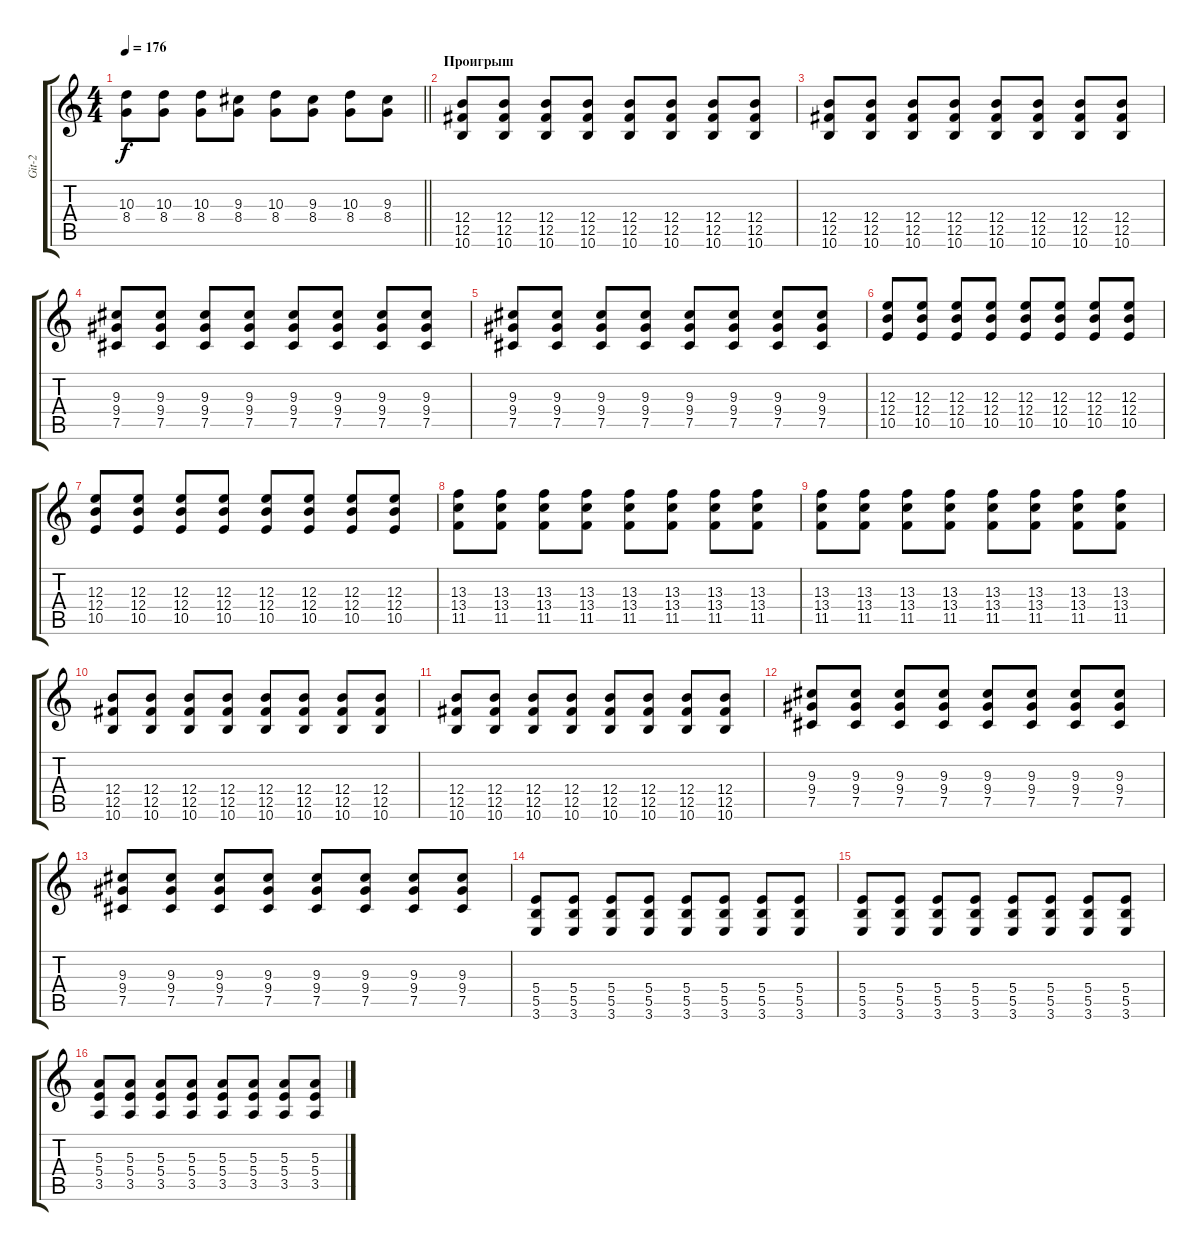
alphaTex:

\track ("Git-2" "Git-2") {instrument distortionguitar}
\staff {score tabs}
\tuning (C4 Ab3 E3 B2 Gb2 Db2) {hide}
\ts (4 4)
\tempo 176
\clef g2
\barLineRight lightlight
\ks c
(10.3 8.4).8{dy f} (10.3 8.4).8 (10.3 8.4).8 (9.3 8.4).8 (10.3 8.4).8 (9.3 8.4).8 (10.3 8.4).8 (9.3 8.4).8 |
\section ("" "Проигрыш")
(12.4 12.5 10.6).8 (12.4 12.5 10.6).8 (12.4 12.5 10.6).8 (12.4 12.5 10.6).8 (12.4 12.5 10.6).8 (12.4 12.5 10.6).8 (12.4 12.5 10.6).8 (12.4 12.5 10.6).8 |
(12.4 12.5 10.6).8 (12.4 12.5 10.6).8 (12.4 12.5 10.6).8 (12.4 12.5 10.6).8 (12.4 12.5 10.6).8 (12.4 12.5 10.6).8 (12.4 12.5 10.6).8 (12.4 12.5 10.6).8 |
(9.3 9.4 7.5).8 (9.3 9.4 7.5).8 (9.3 9.4 7.5).8 (9.3 9.4 7.5).8 (9.3 9.4 7.5).8 (9.3 9.4 7.5).8 (9.3 9.4 7.5).8 (9.3 9.4 7.5).8 |
(9.3 9.4 7.5).8 (9.3 9.4 7.5).8 (9.3 9.4 7.5).8 (9.3 9.4 7.5).8 (9.3 9.4 7.5).8 (9.3 9.4 7.5).8 (9.3 9.4 7.5).8 (9.3 9.4 7.5).8 |
(12.3 12.4 10.5).8 (12.3 12.4 10.5).8 (12.3 12.4 10.5).8 (12.3 12.4 10.5).8 (12.3 12.4 10.5).8 (12.3 12.4 10.5).8 (12.3 12.4 10.5).8 (12.3 12.4 10.5).8 |
(12.3 12.4 10.5).8 (12.3 12.4 10.5).8 (12.3 12.4 10.5).8 (12.3 12.4 10.5).8 (12.3 12.4 10.5).8 (12.3 12.4 10.5).8 (12.3 12.4 10.5).8 (12.3 12.4 10.5).8 |
(13.3 13.4 11.5).8 (13.3 13.4 11.5).8 (13.3 13.4 11.5).8 (13.3 13.4 11.5).8 (13.3 13.4 11.5).8 (13.3 13.4 11.5).8 (13.3 13.4 11.5).8 (13.3 13.4 11.5).8 |
(13.3 13.4 11.5).8 (13.3 13.4 11.5).8 (13.3 13.4 11.5).8 (13.3 13.4 11.5).8 (13.3 13.4 11.5).8 (13.3 13.4 11.5).8 (13.3 13.4 11.5).8 (13.3 13.4 11.5).8 |
(12.4 12.5 10.6).8 (12.4 12.5 10.6).8 (12.4 12.5 10.6).8 (12.4 12.5 10.6).8 (12.4 12.5 10.6).8 (12.4 12.5 10.6).8 (12.4 12.5 10.6).8 (12.4 12.5 10.6).8 |
(12.4 12.5 10.6).8 (12.4 12.5 10.6).8 (12.4 12.5 10.6).8 (12.4 12.5 10.6).8 (12.4 12.5 10.6).8 (12.4 12.5 10.6).8 (12.4 12.5 10.6).8 (12.4 12.5 10.6).8 |
(9.3 9.4 7.5).8 (9.3 9.4 7.5).8 (9.3 9.4 7.5).8 (9.3 9.4 7.5).8 (9.3 9.4 7.5).8 (9.3 9.4 7.5).8 (9.3 9.4 7.5).8 (9.3 9.4 7.5).8 |
(9.3 9.4 7.5).8 (9.3 9.4 7.5).8 (9.3 9.4 7.5).8 (9.3 9.4 7.5).8 (9.3 9.4 7.5).8 (9.3 9.4 7.5).8 (9.3 9.4 7.5).8 (9.3 9.4 7.5).8 |
(5.4 5.5 3.6).8 (5.4 5.5 3.6).8 (5.4 5.5 3.6).8 (5.4 5.5 3.6).8 (5.4 5.5 3.6).8 (5.4 5.5 3.6).8 (5.4 5.5 3.6).8 (5.4 5.5 3.6).8 |
(5.4 5.5 3.6).8 (5.4 5.5 3.6).8 (5.4 5.5 3.6).8 (5.4 5.5 3.6).8 (5.4 5.5 3.6).8 (5.4 5.5 3.6).8 (5.4 5.5 3.6).8 (5.4 5.5 3.6).8 |
(5.3 5.4 3.5).8 (5.3 5.4 3.5).8 (5.3 5.4 3.5).8 (5.3 5.4 3.5).8 (5.3 5.4 3.5).8 (5.3 5.4 3.5).8 (5.3 5.4 3.5).8 (5.3 5.4 3.5).8
